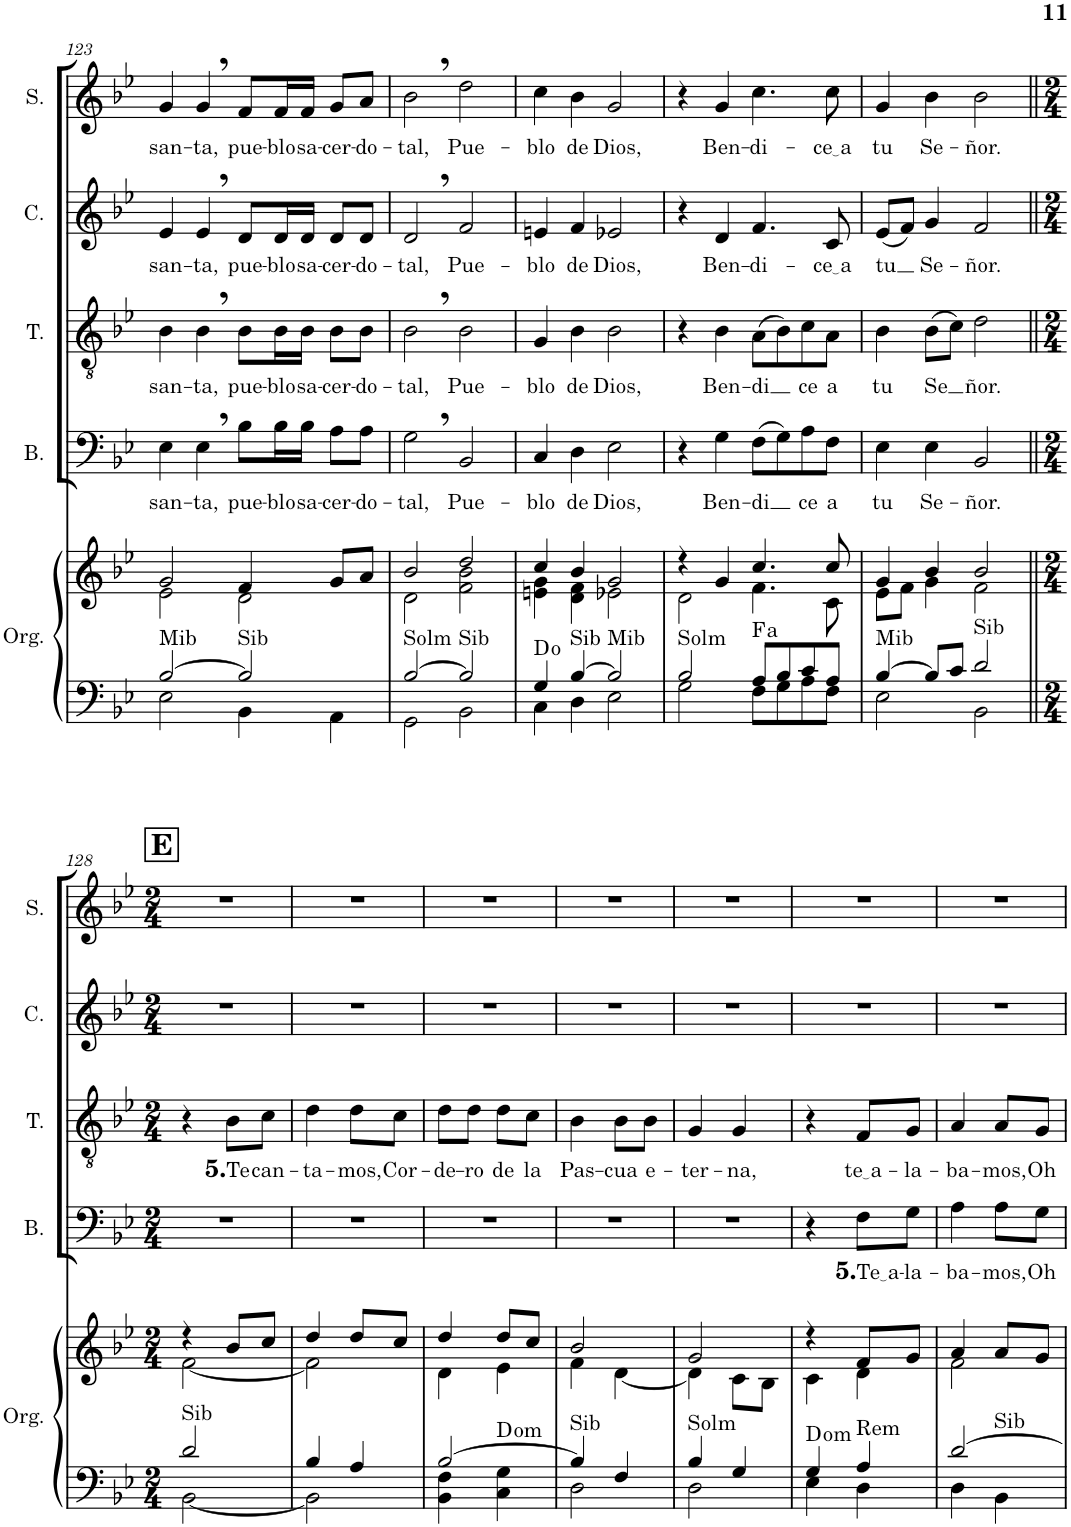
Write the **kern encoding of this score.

**kern	**kern	**harte	**kern	**text	**kern	**text	**kern	**text	**kern	**text
*part5	*part5	*part5	*part4	*part4	*part3	*part3	*part2	*part2	*part1	*part1
*staff6	*staff5	*	*staff4	*staff4	*staff3	*staff3	*staff2	*staff2	*staff1	*staff1
*I"Órgano	*	*	*I"Bajo	*	*I"Tenor	*	*I"Contralto	*	*I"Soprano	*
*	*	*	*I'B.	*	*I'T.	*	*I'C.	*	*I'S.	*
!!LO:PB:g=z
*clefF4	*clefG2	*	*clefF4	*	*clefGv2	*	*clefG2	*	*clefG2	*
*k[b-e-]	*k[b-e-]	*	*k[b-e-]	*	*k[b-e-]	*	*k[b-e-]	*	*k[b-e-]	*
*M4/4	*M4/4	*	*M4/4	*	*M4/4	*	*M4/4	*	*M4/4	*
=123	=123	=123	=123	=123	=123	=123	=123	=123	=123	=123
*^	*^	*	*	*	*	*	*	*	*	*
!	!	!	!	!LO:H:kt=Mib	!	!LO:LY:b	!	!LO:LY:b	!	!LO:LY:b	!	!LO:LY:b
[2B-/	2E-\	2g/	2e-\	N	4E-\	san-	4B-\	san-	4e-/	san-	4g/	san-
!	!	!	!	!	!	!LO:LY:b	!	!LO:LY:b	!	!LO:LY:b	!	!LO:LY:b
.	.	.	.	.	4E-,\	-ta,	4B-,\	-ta,	4e-,/	-ta,	4g,/	-ta,
!	!	!	!	!LO:H:kt=Sib	!	!LO:LY:b	!	!LO:LY:b	!	!LO:LY:b	!	!LO:LY:b
2B-/]	4BB-\	4f/	2d\	N	8B-\L	pue-	8B-\L	pue-	8d/L	pue-	8f/L	pue-
!	!	!	!	!	!	!LO:LY:b	!	!LO:LY:b	!	!LO:LY:b	!	!LO:LY:b
.	.	.	.	.	16B-\L	-blo	16B-\L	-blo	16d/L	-blo	16f/L	-blo
!	!	!	!	!	!	!LO:LY:b	!	!LO:LY:b	!	!LO:LY:b	!	!LO:LY:b
.	.	.	.	.	16B-\JJ	sa-	16B-\JJ	sa-	16d/JJ	sa-	16f/JJ	sa-
!	!	!	!	!	!	!LO:LY:b	!	!LO:LY:b	!	!LO:LY:b	!	!LO:LY:b
.	4AA\	8g/L	.	.	8A\L	-cer-	8B-\L	-cer-	8d/L	-cer-	8g/L	-cer-
!	!	!	!	!	!	!LO:LY:b	!	!LO:LY:b	!	!LO:LY:b	!	!LO:LY:b
.	.	8a/J	.	.	8A\J	-do-	8B-\J	-do-	8d/J	-do-	8a/J	-do-
=124	=124	=124	=124	=124	=124	=124	=124	=124	=124	=124	=124	=124
!	!	!	!	!LO:H:kt=Solm	!	!LO:LY:b	!	!LO:LY:b	!	!LO:LY:b	!	!LO:LY:b
[2B-/	2GG\	2b-/	2d\	N	2G,\	-tal,	2B-,\	-tal,	2d,/	-tal,	2b-,\	-tal,
!	!	!	!	!LO:H:kt=Sib	!	!LO:LY:b	!	!LO:LY:b	!	!LO:LY:b	!	!LO:LY:b
2B-/]	2BB-\	2dd/	2f\ 2b-\	N	2BB-/	Pue-	2B-\	Pue-	2f/	Pue-	2dd\	Pue-
=125	=125	=125	=125	=125	=125	=125	=125	=125	=125	=125	=125	=125
!	!	!	!	!	!	!LO:LY:b	!	!LO:LY:b	!	!LO:LY:b	!	!LO:LY:b
4G/	4C\	4cc/	4en\ 4g\	D:dim	4C/	-blo	4G/	-blo	4en/	-blo	4cc\	-blo
!	!	!	!	!LO:H:kt=Sib	!	!LO:LY:b	!	!LO:LY:b	!	!LO:LY:b	!	!LO:LY:b
[4B-/	4D\	4b-/	4d\ 4f\	N	4D\	de	4B-\	de	4f/	de	4b-\	de
!	!	!	!	!LO:H:kt=Mib	!	!LO:LY:b	!	!LO:LY:b	!	!LO:LY:b	!	!LO:LY:b
2B-/]	2E-\	2g/	2e-X\	N	2E-\	Dios,	2B-\	Dios,	2e-X/	Dios,	2g/	Dios,
=126	=126	=126	=126	=126	=126	=126	=126	=126	=126	=126	=126	=126
!	!	!	!	!LO:H:kt=Solm	!	!	!	!	!	!	!	!
2B-/	2G\	4r	2d\	N	4r	.	4r	.	4r	.	4r	.
!	!	!	!	!	!	!LO:LY:b	!	!LO:LY:b	!	!LO:LY:b	!	!LO:LY:b
.	.	4g/	.	.	4G\	Ben-	4B-\	Ben-	4d/	Ben-	4g/	Ben-
!	!	!	!	!LO:H:kt=a	!	!LO:LY:b	!	!LO:LY:b	!	!LO:LY:b	!	!LO:LY:b
8A/L	8F\L	4.cc/	4.f\	.	(8F\L	-di	(8A\L	-di	4.f/	-di-	4.cc\	-di-
8B-/	8G\	.	.	.	8G\)	.	8B-\)	.	.	.	.	.
!	!	!	!	!	!	!LO:LY:b	!	!LO:LY:b	!	!	!	!
8c/	8A\	.	.	.	8A\	ce	8c\	ce	.	.	.	.
!	!	!	!	!	!	!LO:LY:b	!	!LO:LY:b	!	!LO:LY:b	!	!LO:LY:b
8A/J	8F\J	8cc/	8c\	.	8F\J	a	8A\J	a	8c/	ce a	8cc\	ce a
=127	=127	=127	=127	=127	=127	=127	=127	=127	=127	=127	=127	=127
!	!	!	!	!LO:H:kt=Mib	!	!LO:LY:b	!	!LO:LY:b	!	!LO:LY:b	!	!LO:LY:b
[4B-/	2E-\	4g/	8e-\L	N	4E-\	tu	4B-\	tu	(8e-/L	tu	4g/	tu
.	.	.	8f\J	.	.	.	.	.	8f/J)	.	.	.
!	!	!	!	!	!	!LO:LY:b	!	!LO:LY:b	!	!LO:LY:b	!	!LO:LY:b
8B-/L]	.	4b-/	4g\	.	4E-\	Se-	(8B-\L	Se	4g/	Se-	4b-\	Se-
8c/J	.	.	.	.	.	.	8c\J)	.	.	.	.	.
!	!	!	!	!LO:H:kt=Sib	!	!LO:LY:b	!	!LO:LY:b	!	!LO:LY:b	!	!LO:LY:b
2d/	2BB-\	2b-/	2f\	N	2BB-/	-ñor.	2d\	ñor.	2f/	-ñor.	2b-\	-ñor.
!!LO:LB:g=z
!!LO:REH:place=s1:a:B:cj:fs=14:t=E
=128||	=128||	=128||	=128||	=128||	=128||	=128||	=128||	=128||	=128||	=128||	=128||	=128||
*M2/4	*	*M2/4	*	*	*M2/4	*	*M2/4	*	*M2/4	*	*M2/4	*
!	!	!	!	!LO:H:kt=Sib	!	!	!	!	!	!	!	!
2d/	[2BB-\	4r	[2f\	N	2r	.	4r	.	2r	.	2r	.
!	!	!	!	!	!	!	!	!LO:LY:b	!	!	!	!
.	.	8b-/L	.	.	.	.	8B-\L	5. Te	.	.	.	.
!	!	!	!	!	!	!	!	!LO:LY:b	!	!	!	!
.	.	8cc/J	.	.	.	.	8c\J	can-	.	.	.	.
=129	=129	=129	=129	=129	=129	=129	=129	=129	=129	=129	=129	=129
!	!	!	!	!	!	!	!	!LO:LY:b	!	!	!	!
4B-/	2BB-\]	4dd/	2f\]	.	2r	.	4d\	-ta-	2r	.	2r	.
!	!	!	!	!	!	!	!	!LO:LY:b	!	!	!	!
4A/	.	8dd/L	.	.	.	.	8d\L	-mos,	.	.	.	.
!	!	!	!	!	!	!	!	!LO:LY:b	!	!	!	!
.	.	8cc/J	.	.	.	.	8c\J	Cor-	.	.	.	.
=130	=130	=130	=130	=130	=130	=130	=130	=130	=130	=130	=130	=130
!	!	!	!	!	!	!	!	!LO:LY:b	!	!	!	!
[2B-/	4BB-\ 4F\	4dd/	4d\	.	2r	.	8d\L	-de-	2r	.	2r	.
!	!	!	!	!	!	!	!	!LO:LY:b	!	!	!	!
.	.	.	.	.	.	.	8d\J	-ro	.	.	.	.
!	!	!	!	!	!	!	!	!LO:LY:b	!	!	!	!
.	4C\ 4G\	8dd/L	4e-\	D:dim	.	.	8d\L	de	.	.	.	.
!	!	!	!	!	!	!	!	!LO:LY:b	!	!	!	!
.	.	8cc/J	.	.	.	.	8c\J	la	.	.	.	.
=131	=131	=131	=131	=131	=131	=131	=131	=131	=131	=131	=131	=131
!	!	!	!	!LO:H:kt=Sib	!	!	!	!LO:LY:b	!	!	!	!
4B-/]	2D\	2b-/	4f\	N	2r	.	4B-\	Pas-	2r	.	2r	.
!	!	!	!	!	!	!	!	!LO:LY:b	!	!	!	!
4F/	.	.	[4d\	.	.	.	8B-\L	-cua	.	.	.	.
!	!	!	!	!	!	!	!	!LO:LY:b	!	!	!	!
.	.	.	.	.	.	.	8B-\J	e-	.	.	.	.
=132	=132	=132	=132	=132	=132	=132	=132	=132	=132	=132	=132	=132
!	!	!	!	!LO:H:kt=Solm	!	!	!	!LO:LY:b	!	!	!	!
4B-/	2D\	2g/	4d\]	N	2r	.	4G/	-ter-	2r	.	2r	.
!	!	!	!	!	!	!	!	!LO:LY:b	!	!	!	!
4G/	.	.	8c\L	.	.	.	4G/	-na,	.	.	.	.
.	.	.	8B-\J	.	.	.	.	.	.	.	.	.
=133	=133	=133	=133	=133	=133	=133	=133	=133	=133	=133	=133	=133
4G/	4E-\	4r	4c\	D:dim	4r	.	4r	.	2r	.	2r	.
!	!	!	!	!LO:H:kt=Rem	!	!LO:LY:b	!	!LO:LY:b	!	!	!	!
4A/	4D\	8f/L	4d\	N	8F\L	5. Te a	8F/L	te a	.	.	.	.
!	!	!	!	!	!	!LO:LY:b	!	!LO:LY:b	!	!	!	!
.	.	8g/J	.	.	8G\J	-la-	8G/J	-la-	.	.	.	.
=134	=134	=134	=134	=134	=134	=134	=134	=134	=134	=134	=134	=134
!	!	!	!	!LO:H:kt=Sib	!	!LO:LY:b	!	!LO:LY:b	!	!	!	!
[2d/	4D\	4a/	2f\	N	4A\	-ba-	4A/	-ba-	2r	.	2r	.
!	!	!	!	!	!	!LO:LY:b	!	!LO:LY:b	!	!	!	!
.	4BB-\	8a/L	.	.	8A\L	-mos,	8A/L	-mos,	.	.	.	.
!	!	!	!	!	!	!LO:LY:b	!	!LO:LY:b	!	!	!	!
.	.	8g/J	.	.	8G\J	Oh	8G/J	Oh	.	.	.	.
*v	*v	*	*	*	*	*	*	*	*	*	*	*
*	*v	*v	*	*	*	*	*	*	*	*	*
=	=	=	=	=	=	=	=	=	=	=
*-	*-	*-	*-	*-	*-	*-	*-	*-	*-	*-
